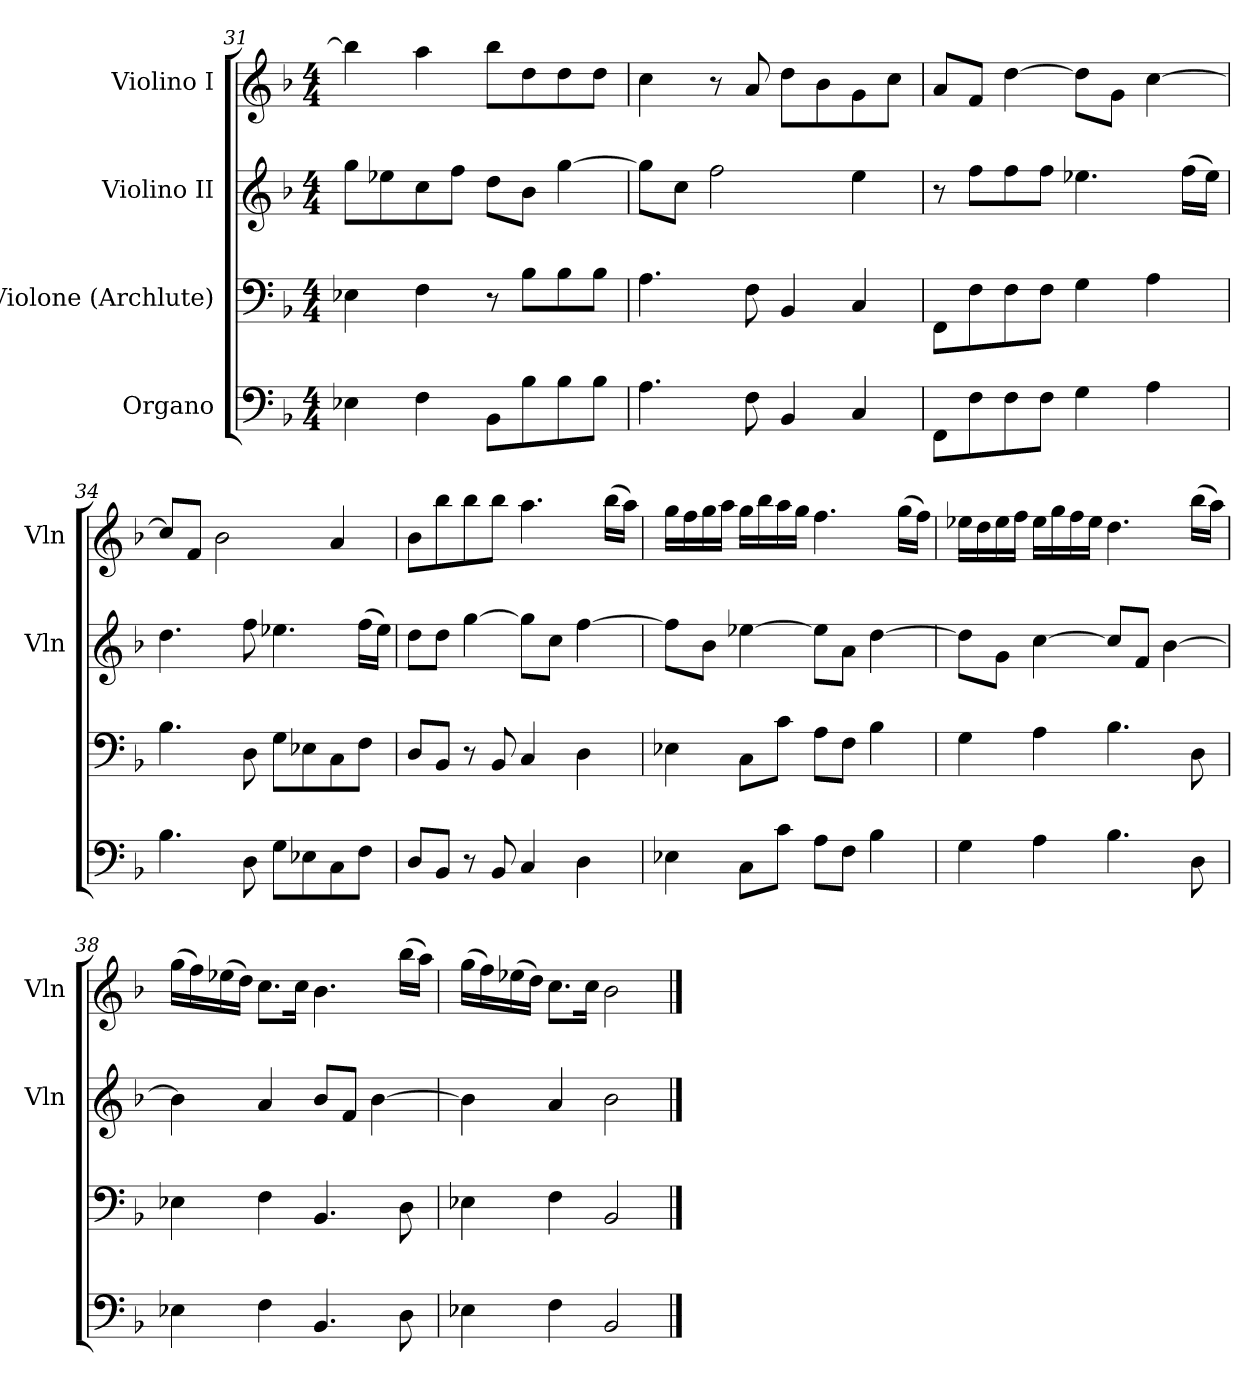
**kern	**kern	**kern	**kern
*part4	*part3	*part2	*part1
*staff4	*staff3	*staff2	*staff1
*I"Organo	*I"Violone (Archlute)	*I"Violino II	*I"Violino I
*	*	*I'Vln	*I'Vln
*clefF4	*clefF4	*clefG2	*clefG2
*k[b-]	*k[b-]	*k[b-]	*k[b-]
*M4/4	*M4/4	*M4/4	*M4/4
=31	=31	=31	=31
4E-X\	4E-X\	8gg\L	4bb-\]
.	.	8ee-X\	.
4F\	4F\	8cc\	4aa\
.	.	8ff\J	.
8BB-\L	8r	8dd\L	8bb-\L
8B-\	8B-\L	8b-\J	8dd\
8B-\	8B-\	[4gg\	8dd\
8B-\J	8B-\J	.	8dd\J
=32	=32	=32	=32
4.A\	4.A\	8gg\L]	4cc\
.	.	8cc\J	.
.	.	2ff\	8r
8F\	8F\	.	8a/
4BB-/	4BB-/	.	8dd\L
.	.	.	8b-\
4C/	4C/	4ee\	8g\
.	.	.	8cc\J
=33	=33	=33	=33
8FF\L	8FF\L	8r	8a/L
8F\	8F\	8ff\L	8f/J
8F\	8F\	8ff\	[4dd\
8F\J	8F\J	8ff\J	.
4G\	4G\	4.ee-X\	8dd\L]
.	.	.	8g\J
4A\	4A\	.	[4cc\
.	.	(16ff\LL	.
.	.	16ee-\JJ)	.
=34	=34	=34	=34
4.B-\	4.B-\	4.dd\	8cc/L]
.	.	.	8f/J
.	.	.	2b-\
8D\	8D\	8ff\	.
8G\L	8G\L	4.ee-X\	.
8E-X\	8E-X\	.	.
8C\	8C\	.	4a/
8F\J	8F\J	(16ff\LL	.
.	.	16ee-\JJ)	.
=35	=35	=35	=35
8D/L	8D/L	8dd\L	8b-\L
8BB-/J	8BB-/J	8dd\J	8bb-\
8r	8r	[4gg\	8bb-\
8BB-/	8BB-/	.	8bb-\J
4C/	4C/	8gg\L]	4.aa\
.	.	8cc\J	.
4D\	4D\	[4ff\	.
.	.	.	(16bb-\LL
.	.	.	16aa\JJ)
=36	=36	=36	=36
4E-X\	4E-X\	8ff\L]	16gg\LL
.	.	.	16ff\
.	.	8b-\J	16gg\
.	.	.	16aa\JJ
8C\L	8C\L	[4ee-X\	16gg\LL
.	.	.	16bb-\
8c\J	8c\J	.	16aa\
.	.	.	16gg\JJ
8A\L	8A\L	8ee-\L]	4.ff\
8F\J	8F\J	8a\J	.
4B-\	4B-\	[4dd\	.
.	.	.	(16gg\LL
.	.	.	16ff\JJ)
=37	=37	=37	=37
4G\	4G\	8dd\L]	16ee-X\LL
.	.	.	16dd\
.	.	8g\J	16ee-\
.	.	.	16ff\JJ
4A\	4A\	[4cc\	16ee-\LL
.	.	.	16gg\
.	.	.	16ff\
.	.	.	16ee-\JJ
4.B-\	4.B-\	8cc/L]	4.dd\
.	.	8f/J	.
.	.	[4b-\	.
8D\	8D\	.	(16bb-\LL
.	.	.	16aa\JJ)
=38	=38	=38	=38
4E-X\	4E-X\	4b-\]	(16gg\LL
.	.	.	16ff\)
.	.	.	(16ee-X\
.	.	.	16dd\JJ)
4F\	4F\	4a/	8.cc\L
.	.	.	16cc\Jk
4.BB-/	4.BB-/	8b-/L	4.b-\
.	.	8f/J	.
.	.	[4b-\	.
8D\	8D\	.	(16bb-\LL
.	.	.	16aa\JJ)
=39	=39	=39	=39
4E-X\	4E-X\	4b-\]	(16gg\LL
.	.	.	16ff\)
.	.	.	(16ee-X\
.	.	.	16dd\JJ)
4F\	4F\	4a/	8.cc\L
.	.	.	16cc\Jk
2BB-/	2BB-/	2b-\	2b-\
==	==	==	==
*-	*-	*-	*-
